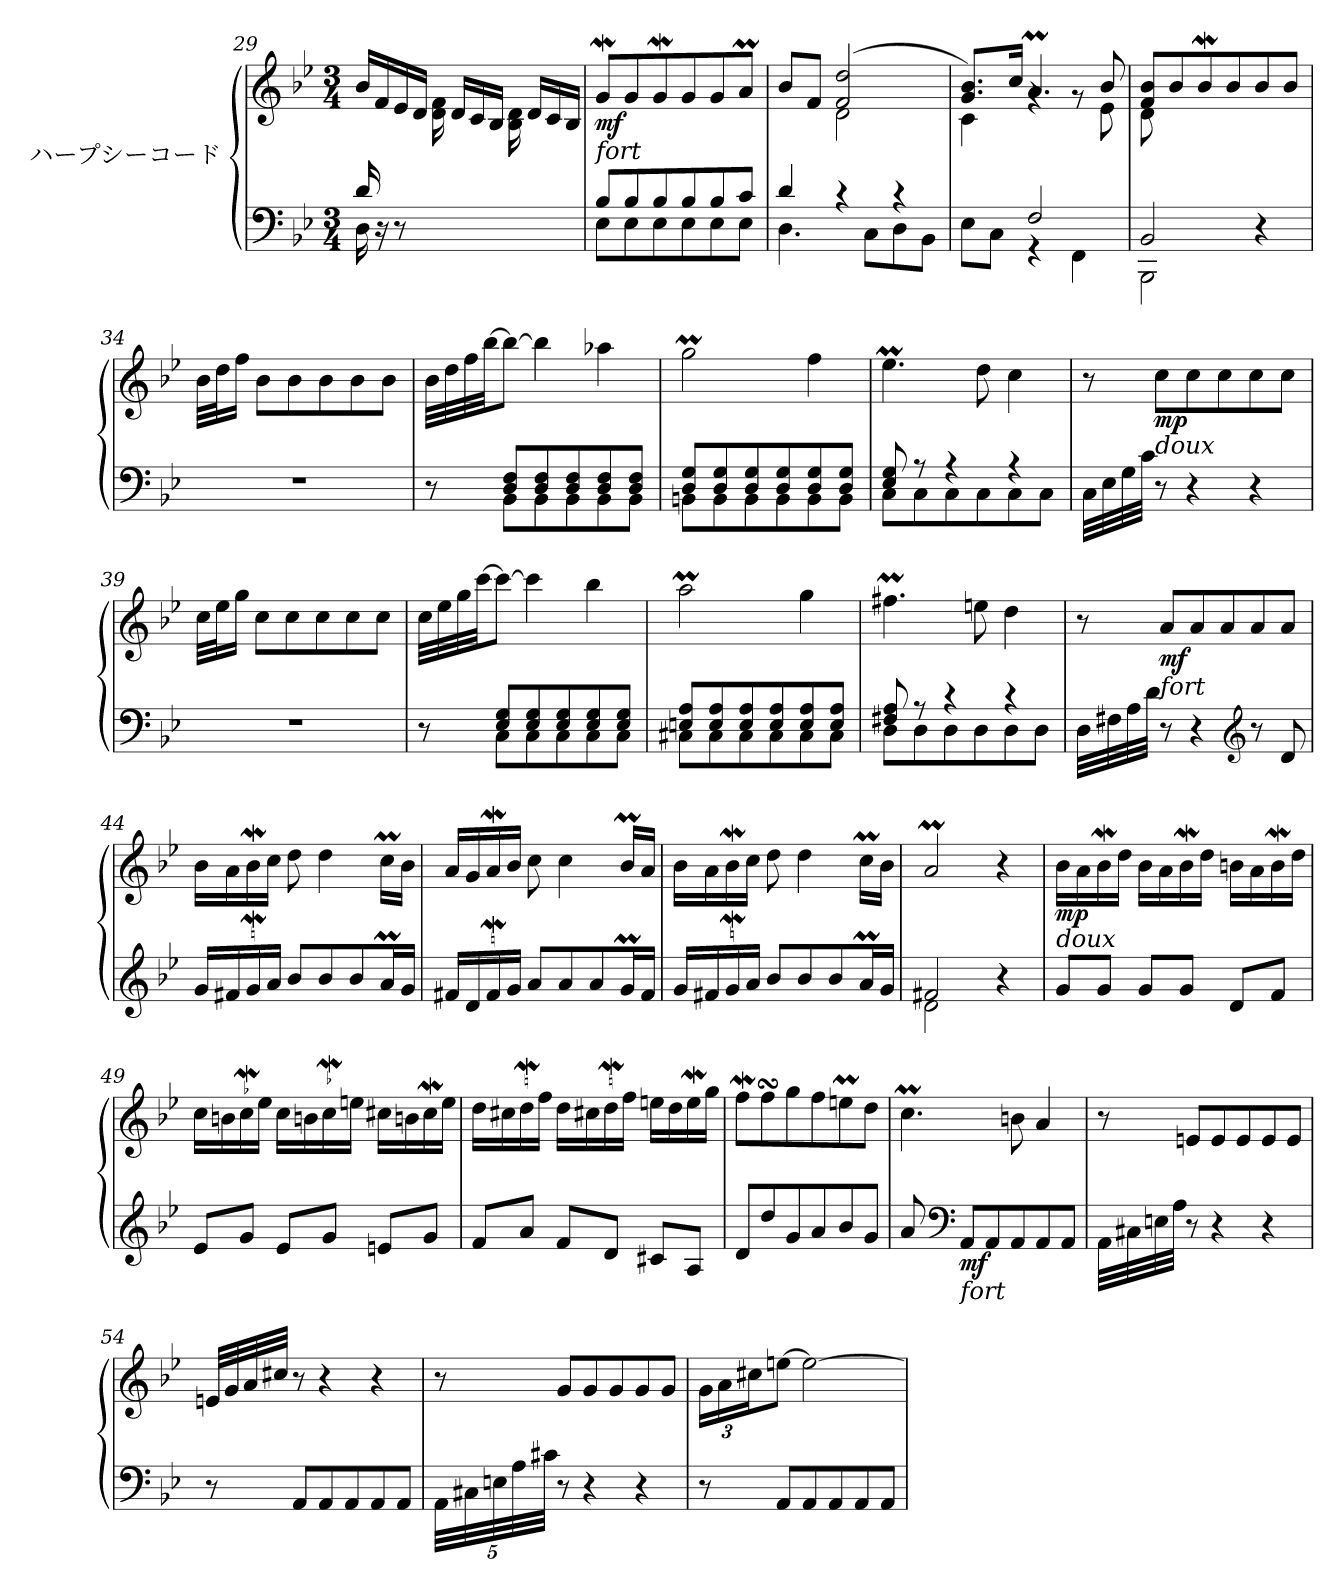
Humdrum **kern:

**kern	**kern	**dynam
*part1	*part1	*part1
*staff2	*staff1	*staff1/2
*I"ハープシーコード	*	*
!!LO:LB:g=z
*clefF4	*clefG2	*
*k[b-e-]	*k[b-e-]	*
*M3/4	*M3/4	*
=29	=29	=29
*^	*^	*
16d/	16D\	16b-/LL	4ryy	.
16r	16ryy	16f/	.	.
8r	8ryy	16e-/	.	.
.	.	16d/JJ	.	.
2rGGyy	16ryy	16ryy	16d\ 16f\	.
.	16ryy	16d/LL	8.ryy	.
.	8ryy	16c/	.	.
.	.	16B-/JJ	.	.
.	16ryy	16ryy	16B-\ 16d\	.
.	16ryy	16d/LL	8.ryy	.
.	8ryy	16c/	.	.
.	.	16B-/JJ	.	.
*	*	*v	*v	*
=30	=30	=30	=30
!	!	!LO:TX:b:i:t=fort	!
!	!	!	!LO:DY:b
8B-/L	8E-\L	8gW/L	mf
8B-/	8E-\	8g/	.
8B-/	8E-\	8gW/	.
8B-/	8E-\	8g/	.
8B-/	8E-\	8g/	.
8c/J	8E-\J	8am/J	.
=31	=31	=31	=31
*	*	*^	*
4d/	4.D\	8b-/L	4rgyy	.
.	.	8f/J	.	.
4r	.	(>2f/ 2dd/	2d\	.
.	8C\L	.	.	.
4r	8D\	.	.	.
.	8BB-\J	.	.	.
=32	=32	=32	=32	=32
*	*	*	*^	*
4ryy	8E-\L	8.g/ 8.b-/L)	4ryy	4c\	.
.	8C\J	.	.	.	.
.	.	16cc/Jk	.	.	.
2F/	4r	4.am/	4rg	2ryy	.
.	4FF\	.	8rg	.	.
.	.	8b-/	8e-\	.	.
*	*	*	*v	*v	*
=33	=33	=33	=33	=33
2BB-/	2BBB-\	8f/ 8b-/L	8d\	.
.	.	8b-/	8ryy	.
.	.	8b-w/	2ryy	.
.	.	8b-/	.	.
4r	4ryy	8b-/	.	.
.	.	8b-/J	.	.
*v	*v	*	*	*
*	*v	*v	*
!!LO:LB:g=z
=34	=34	=34
2.r	32b-\LLL	.
.	32dd\J	.
.	16ff\JJ	.
.	8b-\L	.
.	8b-\	.
.	8b-\	.
.	8b-\	.
.	8b-\J	.
=35	=35	=35
*^	*	*
8r	8ryy	32b-\LLL	.
.	.	32dd\	.
.	.	32ff\	.
.	.	[32bb-\JJ	.
8D/ 8F/L	8BB-\L	8bb-\J_	.
8D/ 8F/	8BB-\	4bb-\]	.
8D/ 8F/	8BB-\	.	.
8D/ 8F/	8BB-\	4aa-X\	.
8D/ 8F/J	8BB-\J	.	.
=36	=36	=36	=36
8D/ 8G/L	8BBn\L	2ggM\	.
8D/ 8G/	8BB\	.	.
8D/ 8G/	8BB\	.	.
8D/ 8G/	8BB\	.	.
8D/ 8G/	8BB\	4ff\	.
8D/ 8G/J	8BB\J	.	.
=37	=37	=37	=37
8E-/ 8G/	8C\L	4.ee-M\	.
8r	8C\	.	.
4r	8C\	.	.
.	8C\	8dd\	.
4r	8C\	4cc\	.
.	8C\J	.	.
*v	*v	*	*
=38	=38	=38
32C\LLL	8r	.
32E-\	.	.
32G\	.	.
32c\JJJ	.	.
!	!LO:TX:b:i:t=doux	!
!	!	!LO:DY:b
8r	8cc\L	mp
4r	8cc\	.
.	8cc\	.
4r	8cc\	.
.	8cc\J	.
!!LO:LB:g=z
=39	=39	=39
2.r	32cc\LLL	.
.	32ee-\J	.
.	16gg\JJ	.
.	8cc\L	.
.	8cc\	.
.	8cc\	.
.	8cc\	.
.	8cc\J	.
=40	=40	=40
*^	*	*
8r	8ryy	32cc\LLL	.
.	.	32ee-\	.
.	.	32gg\	.
.	.	[32ccc\JJ	.
8E-/ 8G/L	8C\L	8ccc\J_	.
8E-/ 8G/	8C\	4ccc\]	.
8E-/ 8G/	8C\	.	.
8E-/ 8G/	8C\	4bb-\	.
8E-/ 8G/J	8C\J	.	.
=41	=41	=41	=41
8En/ 8A/L	8C#X\L	2aam\	.
8E/ 8A/	8C#\	.	.
8E/ 8A/	8C#\	.	.
8E/ 8A/	8C#\	.	.
8E/ 8A/	8C#\	4gg\	.
8E/ 8A/J	8C#\J	.	.
=42	=42	=42	=42
8F#X/ 8A/	8D\L	4.ff#Xm\	.
8r	8D\	.	.
4r	8D\	.	.
.	8D\	8een\	.
4r	8D\	4dd\	.
.	8D\J	.	.
*v	*v	*	*
=43	=43	=43
32D\LLL	8r	.
32F#X\	.	.
32A\	.	.
32d\JJJ	.	.
!	!LO:TX:b:i:t=fort	!
!	!	!LO:DY:b
8r	8a/L	mf
4r	8a/	.
.	8a/	.
*clefG2	*	*
8r	8a/	.
8d/	8a/J	.
!!LO:LB:g=z
=44	=44	=44
16g/LL	16b-\LL	.
16f#X/	16a\	.
16gW/	16b-w\	.
16a/JJ	16cc\JJ	.
8b-/L	8dd\	.
8b-/	4dd\	.
8b-/	.	.
16am/L	16ccM\LL	.
16g/JJ	16b-\JJ	.
=45	=45	=45
16f#X/LL	16a/LL	.
16d/	16g/	.
16f#W/	16aW/	.
16g/JJ	16b-/JJ	.
8a/L	8cc\	.
8a/	4cc\	.
8a/	.	.
16gM/L	16b-M/LL	.
16f#/JJ	16a/JJ	.
=46	=46	=46
16g/LL	16b-\LL	.
16f#X/	16a\	.
16gW/	16b-w\	.
16a/JJ	16cc\JJ	.
8b-/L	8dd\	.
8b-/	4dd\	.
8b-/	.	.
16am/L	16ccM\LL	.
16g/JJ	16b-\JJ	.
=47	=47	=47
*^	*	*
2f#X/	2d\	2am/	.
4r	4ryy	4r	.
=48	=48	=48	=48
!	!	!LO:TX:b:i:t=doux	!
!	!	!	!LO:DY:b
*v	*v	*	*
8g/L	16b-\LL	mp
.	16a\	.
8g/J	16b-w\	.
.	16dd\JJ	.
8g/L	16b-\LL	.
.	16a\	.
8g/J	16b-w\	.
.	16dd\JJ	.
8d/L	16bn\LL	.
.	16a\	.
8f/J	16bW\	.
.	16dd\JJ	.
!!LO:LB:g=z
=49	=49	=49
8e-/L	16cc\LL	.
.	16bn\	.
8g/J	16ccW\	.
.	16ee-\JJ	.
8e-/L	16cc\LL	.
.	16b\	.
8g/J	16ccW\	.
.	16een\JJ	.
8en/L	16cc#X\LL	.
.	16b\	.
8g/J	16cc#W\	.
.	16ee\JJ	.
=50	=50	=50
8f/L	16dd\LL	.
.	16cc#X\	.
8a/J	16ddW\	.
.	16ff\JJ	.
8f/L	16dd\LL	.
.	16cc#\	.
8d/J	16ddW\	.
.	16ff\JJ	.
8c#X/L	16een\LL	.
.	16dd\	.
8A/J	16eeW\	.
.	16gg\JJ	.
=51	=51	=51
8d/L	8ffW\L	.
8dd/	8ffsSSS\	.
8g/	8gg\	.
8a/	8ff\	.
8b-/	8eenm\	.
8g/J	8dd\J	.
=52	=52	=52
8a/	4.ccM\	.
*clefF4	*	*
!LO:TX:b:i:t=fort	!	!
!	!	!LO:DY:b=2
8AA/L	.	mf
8AA/	.	.
8AA/	8bn\	.
8AA/	4a/	.
8AA/J	.	.
!!LO:PB:g=z
=53	=53	=53
32AA\LLL	8r	.
32C#X\	.	.
32En\	.	.
32A\JJJ	.	.
8r	8en/L	.
4r	8e/	.
.	8e/	.
4r	8e/	.
.	8e/J	.
=54	=54	=54
8r	32en/LLL	.
.	32g/	.
.	32a/	.
.	32cc#X/JJJ	.
8AA/L	8r	.
8AA/	4r	.
8AA/	.	.
8AA/	4r	.
8AA/J	.	.
=55	=55	=55
*Xbrackettup	*	*
40AA\LLL	8r	.
40C#X\	.	.
40En\	.	.
40A\	.	.
40c#X\JJJ	.	.
8r	8g/L	.
4r	8g/	.
.	8g/	.
4r	8g/	.
.	8g/J	.
=56	=56	=56
*	*Xbrackettup	*
8r	24g\LL	.
.	24a\	.
.	24cc#X\J	.
8AA/L	[8een\J	.
8AA/	2ee\_	.
8AA/	.	.
8AA/	.	.
8AA/J	.	.
=	=	=
*-	*-	*-
